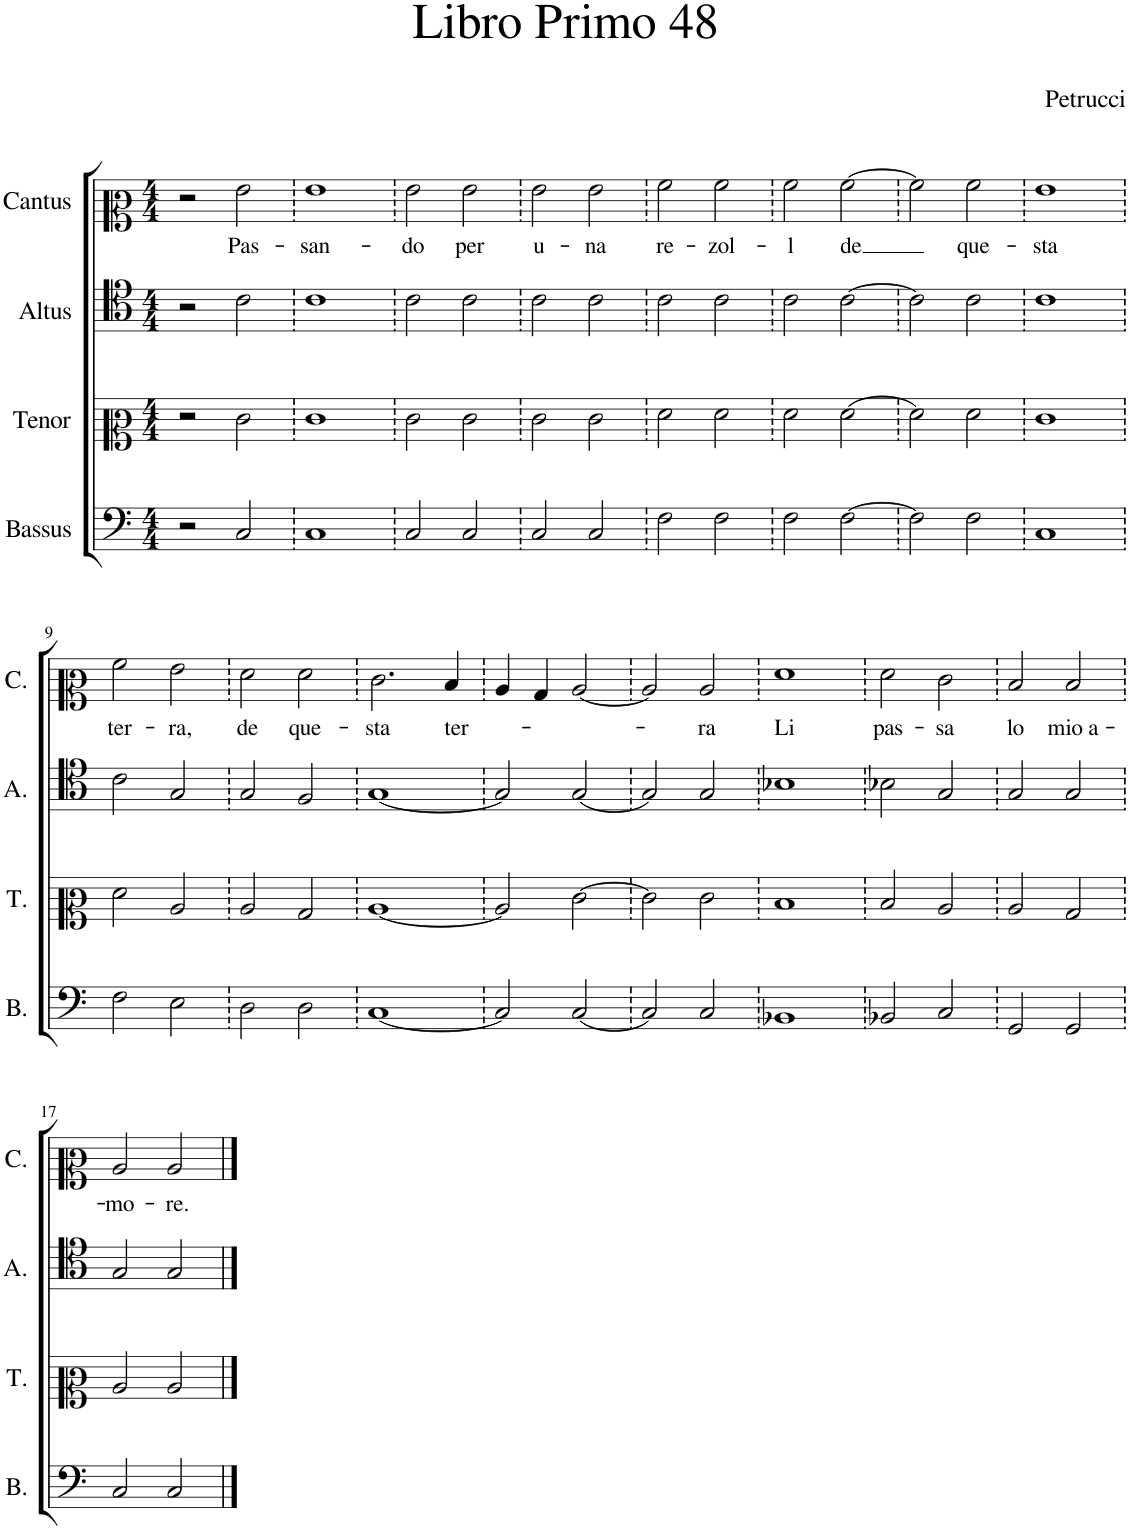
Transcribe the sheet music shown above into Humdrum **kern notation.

**kern	**kern	**kern	**kern	**text
*part4	*part3	*part2	*part1	*part1
*staff4	*staff3	*staff2	*staff1	*staff1
*I"Bassus	*I"Tenor	*I"Altus	*I"Cantus	*
*I'B.	*I'T.	*I'A.	*I'C.	*
*clefF4	*clefC2	*clefC4	*clefC2	*
*k[]	*k[]	*k[]	*k[]	*
*M4/4	*M4/4	*M4/4	*M4/4	*
=1	=1	=1	=1	=1
2r	2r	2r	2r	.
!	!	!	!	!LO:LY:b
2C/	2e\	2c\	2g\	Pas-
=2	=2	=2	=2	=2
!	!	!	!	!LO:LY:b
1C	1e	1c	1g	-san-
=3	=3	=3	=3	=3
!	!	!	!	!LO:LY:b
2C/	2e\	2c\	2g\	-do
!	!	!	!	!LO:LY:b
2C/	2e\	2c\	2g\	per
=4	=4	=4	=4	=4
!	!	!	!	!LO:LY:b
2C/	2e\	2c\	2g\	u-
!	!	!	!	!LO:LY:b
2C/	2e\	2c\	2g\	-na
=5	=5	=5	=5	=5
!	!	!	!	!LO:LY:b
2F\	2f\	2c\	2a\	re-
!	!	!	!	!LO:LY:b
2F\	2f\	2c\	2a\	-zol-
=6	=6	=6	=6	=6
!	!	!	!	!LO:LY:b
2F\	2f\	2c\	2a\	-l
!	!	!	!	!LO:LY:b
[2F\	[2f\	[2c\	[2a\	de
=7	=7	=7	=7	=7
2F\]	2f\]	2c\]	2a\]	.
!	!	!	!	!LO:LY:b
2F\	2f\	2c\	2a\	que-
=8	=8	=8	=8	=8
!	!	!	!	!LO:LY:b
1C	1e	1c	1g	-sta
!!LO:LB:g=z
=9	=9	=9	=9	=9
!	!	!	!	!LO:LY:b
2F\	2f\	2c\	2a\	ter-
!	!	!	!	!LO:LY:b
2E\	2c/	2G/	2g\	-ra,
=10	=10	=10	=10	=10
!	!	!	!	!LO:LY:b
2D\	2c/	2G/	2f\	de
!	!	!	!	!LO:LY:b
2D\	2B/	2F/	2f\	que-
=11	=11	=11	=11	=11
!	!	!	!	!LO:LY:b
[1C	[1c	[1G	2.e\	-sta
!	!	!	!	!LO:LY:b
.	.	.	4d/	ter-
=12	=12	=12	=12	=12
2C/]	2c/]	2G/]	4c/	.
.	.	.	4B/	.
[2C/	[2e\	[2G/	[2c/	.
=13	=13	=13	=13	=13
2C/]	2e\]	2G/]	2c/]	.
!	!	!	!	!LO:LY:b
2C/	2e\	2G/	2c/	-ra
=14	=14	=14	=14	=14
!	!	!	!	!LO:LY:b
1BB-X	1d	1B-X	1f	Li
=15	=15	=15	=15	=15
!	!	!	!	!LO:LY:b
2BB-X/	2d/	2B-X\	2f\	pas-
!	!	!	!	!LO:LY:b
2C/	2c/	2G/	2e\	-sa
=16	=16	=16	=16	=16
!	!	!	!	!LO:LY:b
2GG/	2c/	2G/	2d/	lo
!	!	!	!	!LO:LY:b
2GG/	2B/	2G/	2d/	mio a-
!!LO:LB:g=z
=17	=17	=17	=17	=17
!	!	!	!	!LO:LY:b
2C/	2c/	2G/	2c/	-mo-
!	!	!	!	!LO:LY:b
2C/	2c/	2G/	2c/	-re.
==	==	==	==	==
*-	*-	*-	*-	*-
